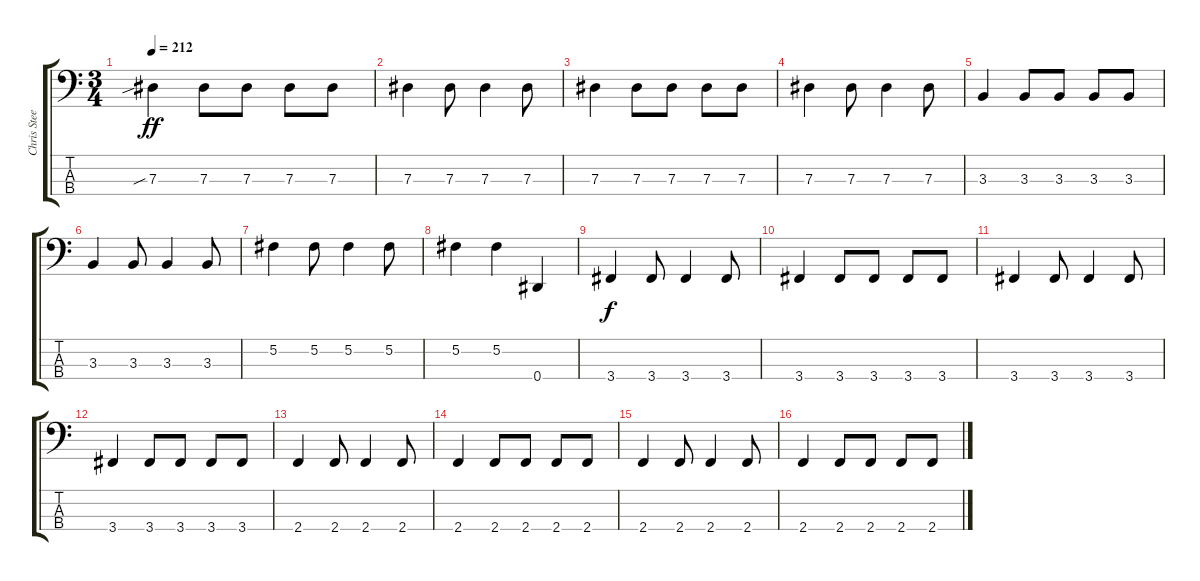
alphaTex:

\track ("Chris Steele" "Chris Stee") {instrument electricbasspick}
\staff {score tabs}
\tuning (Gb2 Db2 Ab1 Eb1) {hide}
\ts (3 4)
\tempo 212
\clef f4
\ks c
7.3{sib}.4{dy ff} 7.3.8 7.3.8 7.3.8 7.3.8 |
7.3.4 7.3.8 7.3.4 7.3.8 |
7.3.4 7.3.8 7.3.8 7.3.8 7.3.8 |
7.3.4 7.3.8 7.3.4 7.3.8 |
3.3.4 3.3.8 3.3.8 3.3.8 3.3.8 |
3.3.4 3.3.8 3.3.4 3.3.8 |
5.2.4 5.2.8 5.2.4 5.2.8 |
5.2.4 5.2.4 0.4.4 |
3.4.4{dy f} 3.4.8 3.4.4 3.4.8 |
3.4.4 3.4.8 3.4.8 3.4.8 3.4.8 |
3.4.4 3.4.8 3.4.4 3.4.8 |
3.4.4 3.4.8 3.4.8 3.4.8 3.4.8 |
2.4.4 2.4.8 2.4.4 2.4.8 |
2.4.4 2.4.8 2.4.8 2.4.8 2.4.8 |
2.4.4 2.4.8 2.4.4 2.4.8 |
2.4.4 2.4.8 2.4.8 2.4.8 2.4.8
